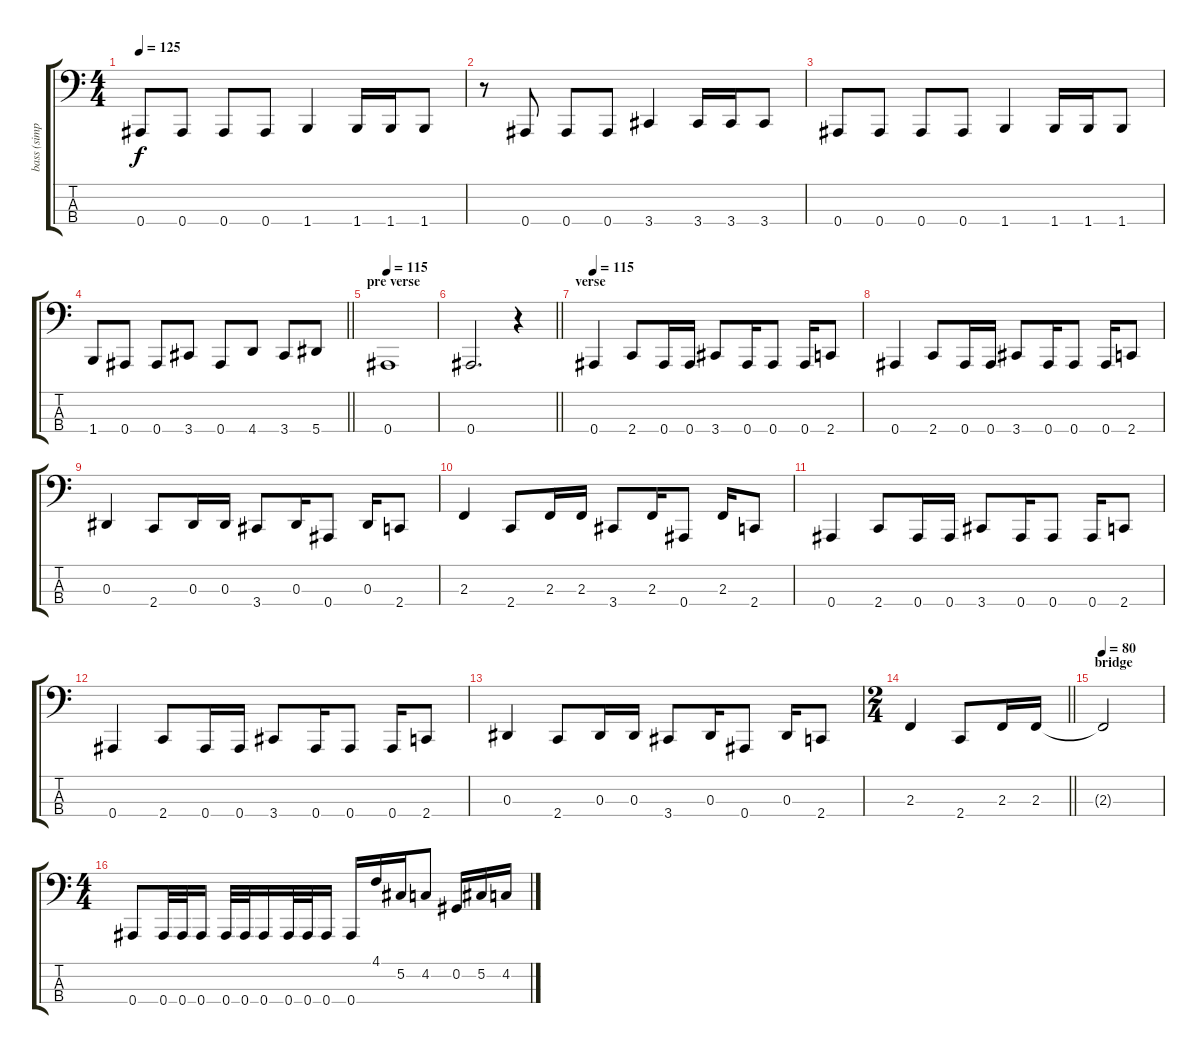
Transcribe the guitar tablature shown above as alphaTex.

\track ("bass (simple)" "bass (simp") {instrument electricbasspick}
\staff {score tabs}
\tuning (Db2 Ab1 Eb1 Bb0) {hide}
\ts (4 4)
\tempo 125
\clef f4
\ks c
0.4.8{dy f} 0.4.8 0.4.8 0.4.8 1.4.4 1.4.16 1.4.16 1.4.8 |
r.8 0.4.8 0.4.8 0.4.8 3.4.4 3.4.16 3.4.16 3.4.8 |
0.4.8 0.4.8 0.4.8 0.4.8 1.4.4 1.4.16 1.4.16 1.4.8 |
\barLineRight lightlight
1.4.8 0.4.8 0.4.8 3.4.8 0.4.8 4.4.8 3.4.8 5.4.8 |
\section ("" "pre verse")
\tempo 115
0.4.1 |
\barLineRight lightlight
0.4.2{d} r.4 |
\section ("" "verse")
\tempo 115
0.4.4 2.4.8 0.4.16 0.4.16 3.4.8 0.4.16 0.4.8 0.4.16 2.4.8 |
0.4.4 2.4.8 0.4.16 0.4.16 3.4.8 0.4.16 0.4.8 0.4.16 2.4.8 |
0.3.4 2.4.8 0.3.16 0.3.16 3.4.8 0.3.16 0.4.8 0.3.16 2.4.8 |
2.3.4 2.4.8 2.3.16 2.3.16 3.4.8 2.3.16 0.4.8 2.3.16 2.4.8 |
0.4.4 2.4.8 0.4.16 0.4.16 3.4.8 0.4.16 0.4.8 0.4.16 2.4.8 |
0.4.4 2.4.8 0.4.16 0.4.16 3.4.8 0.4.16 0.4.8 0.4.16 2.4.8 |
0.3.4 2.4.8 0.3.16 0.3.16 3.4.8 0.3.16 0.4.8 0.3.16 2.4.8 |
\ts (2 4)
\barLineRight lightlight
2.3.4 2.4.8 2.3.16 2.3.16 |
\section ("" "bridge")
\tempo 80
2.3{t}.2 |
\ts (4 4)
0.4.8 0.4.32 0.4.32 0.4.16 0.4.32 0.4.32 0.4.16 0.4.32 0.4.32 0.4.16 0.4.16 4.1.16 5.2.16 4.2.8 0.2.16 5.2.16 4.2.16
